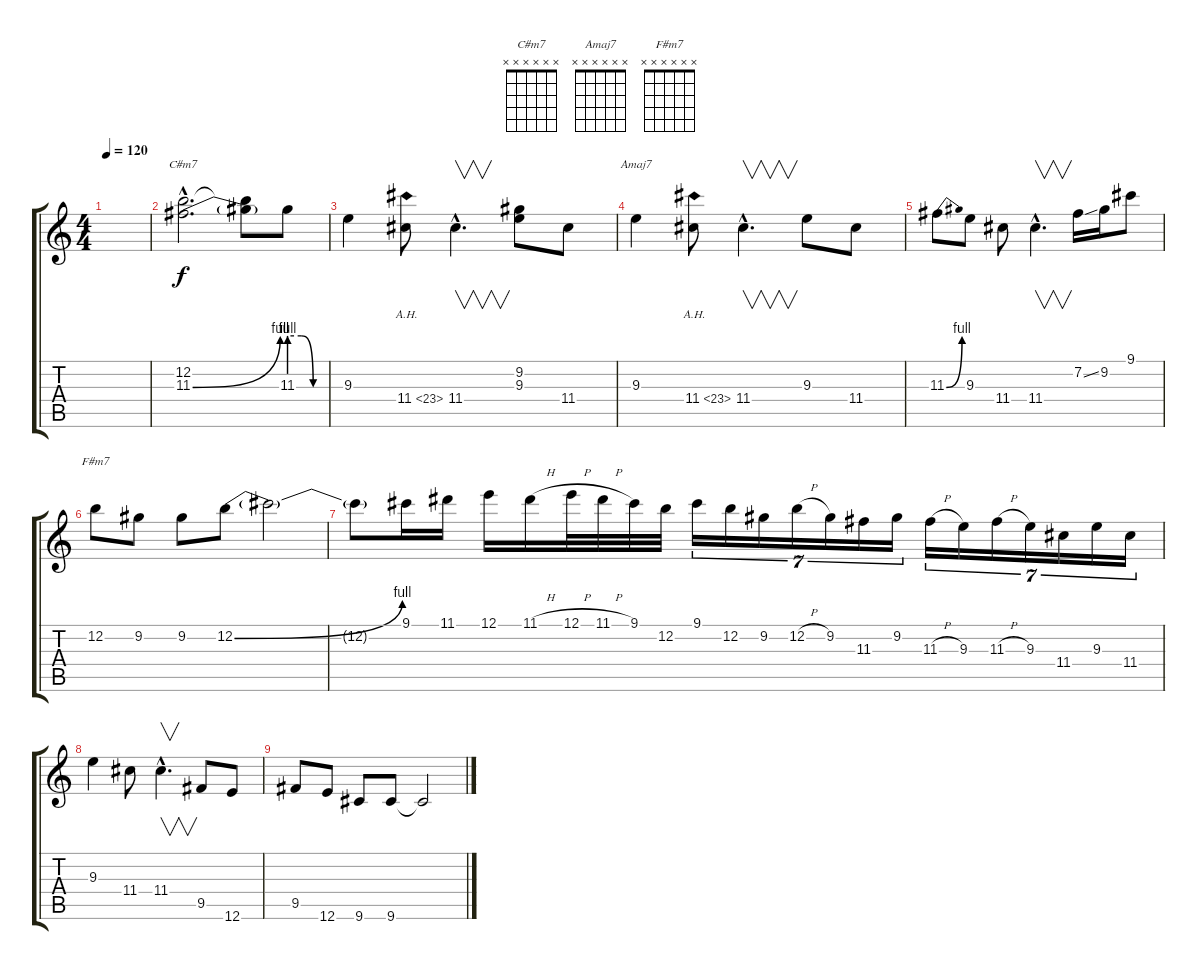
\track "" {instrument overdrivenguitar}
\staff {score tabs}
\tuning (E4 B3 G3 D3 A2 E2) {hide}
\chord ("C#m7" x x x x x x) {firstfret 0}
\chord ("Amaj7" x x x x x x) {firstfret 0}
\chord ("F#m7" x x x x x x) {firstfret 0}
\ts (4 4)
\tempo 120
\clef g2
\ks c
|
(12.2{hac} 11.3{be (bend 0 0 60 4) hac}).2{d ch "C#m7"} (12.2{t} 11.3{t}).8 11.3{be (custom 0 4 20 4 40 0 60 0)}.8 |
9.3.4 11.4{ah 12}.8 11.4{hac}.4{v d} (9.2 9.3).8 11.4.8 |
9.3.4{ch "Amaj7"} 11.4{ah 12}.8 11.4{hac}.4{v d} 9.3.8 11.4.8 |
11.3{be (bend 0 0 60 4)}.8 9.3.8 11.4.8 11.4{hac}.4{v d} 7.2{ss}.16 9.2.16 9.1.8 |
12.2.8{ch "F#m7"} 9.2.8 9.2.8 12.2{be (bend 0 0 60 4)}.8 12.2{t}.2 |
12.2{t}.8 9.1.16 11.1.16 12.1.16 11.1{h}.16 12.1{h}.32 11.1{h}.32 9.1.32 12.2.32 9.1.16{tu (7 4)} 12.2.16{tu (7 4)} 9.2.16{tu (7 4)} 12.2{h}.16{tu (7 4)} 9.2.16{tu (7 4)} 11.3.16{tu (7 4)} 9.2.16{tu (7 4)} 11.3{h}.16{tu (7 4)} 9.3.16{tu (7 4)} 11.3{h}.16{tu (7 4)} 9.3.16{tu (7 4)} 11.4.16{tu (7 4)} 9.3.16{tu (7 4)} 11.4.16{tu (7 4)} |
9.3.4 11.4.8 11.4{hac}.4{v d} 9.5.8 12.6.8 |
9.5.8 12.6.8 9.6.8 9.6.8 9.6{t}.2
